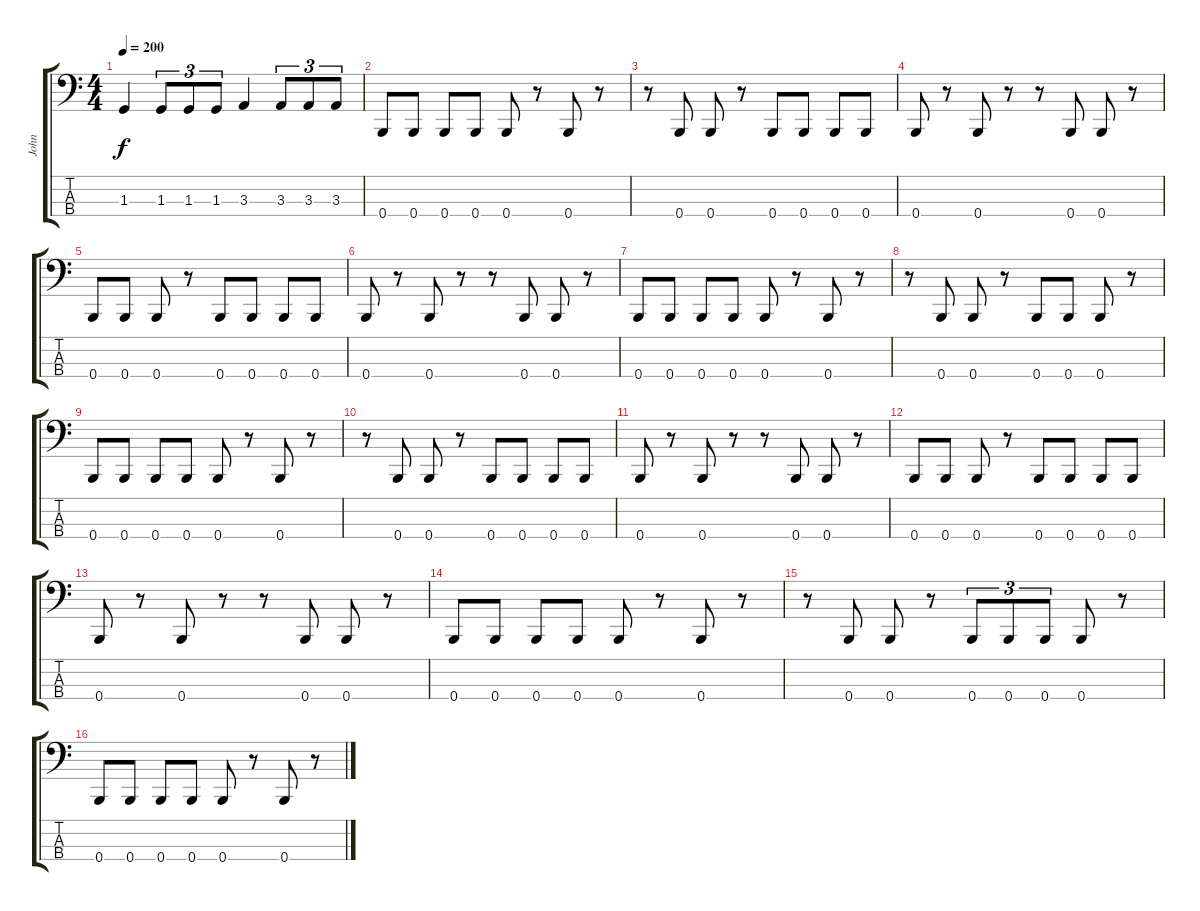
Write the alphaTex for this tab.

\track ("John" "John") {instrument electricbassfinger}
\staff {score tabs}
\tuning (E2 B1 Gb1 B0) {hide}
\ts (4 4)
\tempo 200
\clef f4
\ks c
1.3.4{dy f} 1.3.8{tu (3 2)} 1.3.8{tu (3 2)} 1.3.8{tu (3 2)} 3.3.4 3.3.8{tu (3 2)} 3.3.8{tu (3 2)} 3.3.8{tu (3 2)} |
0.4.8 0.4.8 0.4.8 0.4.8 0.4.8 r.8 0.4.8 r.8 |
r.8 0.4.8 0.4.8 r.8 0.4.8 0.4.8 0.4.8 0.4.8 |
0.4.8 r.8 0.4.8 r.8 r.8 0.4.8 0.4.8 r.8 |
0.4.8 0.4.8 0.4.8 r.8 0.4.8 0.4.8 0.4.8 0.4.8 |
0.4.8 r.8 0.4.8 r.8 r.8 0.4.8 0.4.8 r.8 |
0.4.8 0.4.8 0.4.8 0.4.8 0.4.8 r.8 0.4.8 r.8 |
r.8 0.4.8 0.4.8 r.8 0.4.8 0.4.8 0.4.8 r.8 |
0.4.8 0.4.8 0.4.8 0.4.8 0.4.8 r.8 0.4.8 r.8 |
r.8 0.4.8 0.4.8 r.8 0.4.8 0.4.8 0.4.8 0.4.8 |
0.4.8 r.8 0.4.8 r.8 r.8 0.4.8 0.4.8 r.8 |
0.4.8 0.4.8 0.4.8 r.8 0.4.8 0.4.8 0.4.8 0.4.8 |
0.4.8 r.8 0.4.8 r.8 r.8 0.4.8 0.4.8 r.8 |
0.4.8 0.4.8 0.4.8 0.4.8 0.4.8 r.8 0.4.8 r.8 |
r.8 0.4.8 0.4.8 r.8 0.4.8{tu (3 2)} 0.4.8{tu (3 2)} 0.4.8{tu (3 2)} 0.4.8 r.8 |
0.4.8 0.4.8 0.4.8 0.4.8 0.4.8 r.8 0.4.8 r.8
